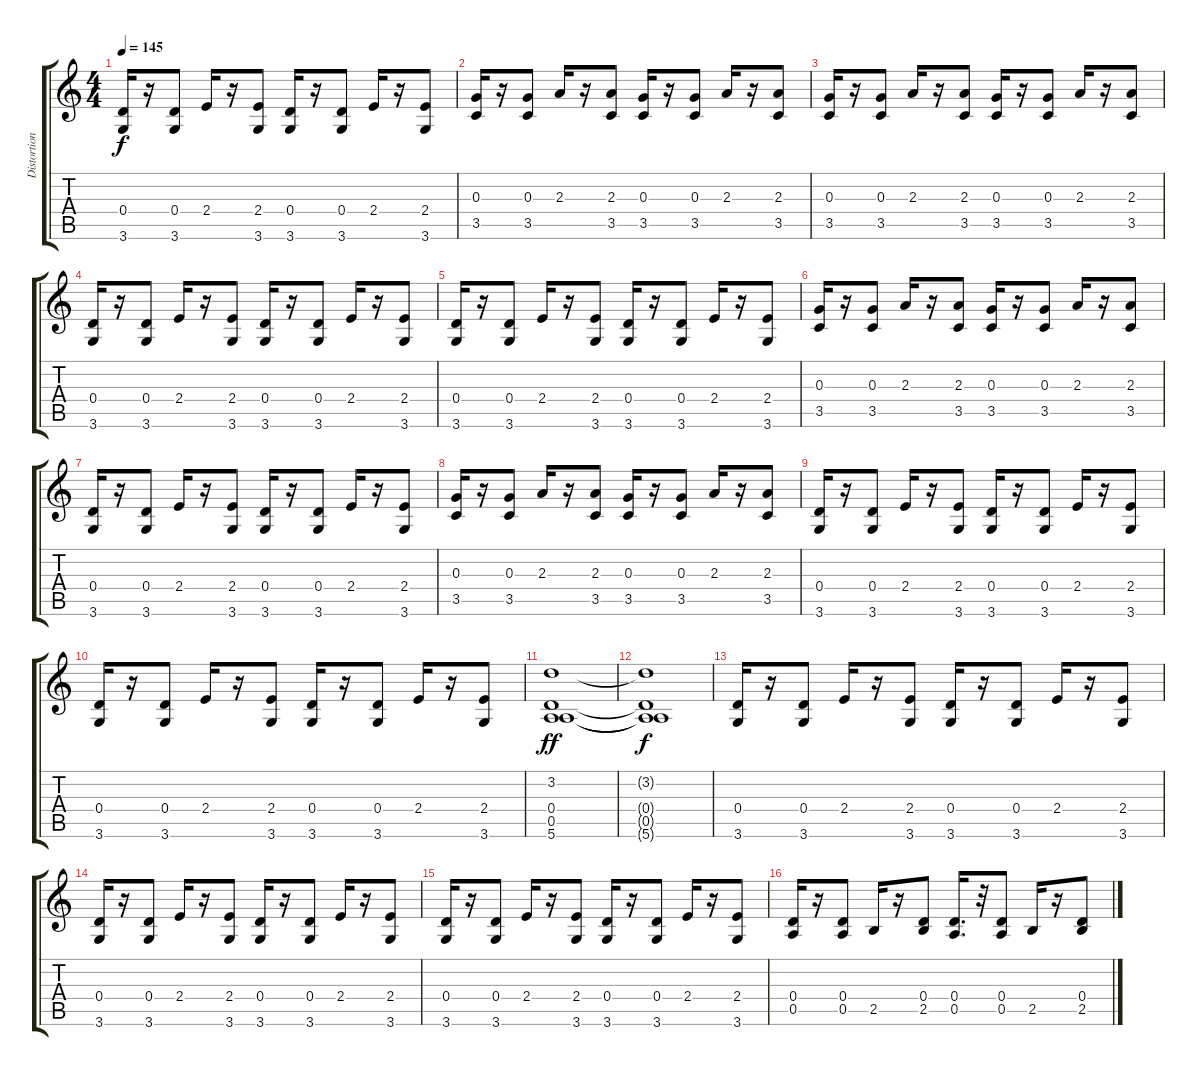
\track ("Distortion Guitar" "Distortion") {instrument distortionguitar}
\staff {score tabs}
\tuning (E4 B3 G3 D3 A2 E2) {hide}
\ts (4 4)
\tempo 145
\clef g2
\ks c
(0.4 3.6).16{dy f} r.16 (0.4 3.6).8 2.4.16 r.16 (2.4 3.6).8 (0.4 3.6).16 r.16 (0.4 3.6).8 2.4.16 r.16 (2.4 3.6).8 |
(0.3 3.5).16 r.16 (0.3 3.5).8 2.3.16 r.16 (2.3 3.5).8 (0.3 3.5).16 r.16 (0.3 3.5).8 2.3.16 r.16 (2.3 3.5).8 |
(0.3 3.5).16 r.16 (0.3 3.5).8 2.3.16 r.16 (2.3 3.5).8 (0.3 3.5).16 r.16 (0.3 3.5).8 2.3.16 r.16 (2.3 3.5).8 |
(0.4 3.6).16 r.16 (0.4 3.6).8 2.4.16 r.16 (2.4 3.6).8 (0.4 3.6).16 r.16 (0.4 3.6).8 2.4.16 r.16 (2.4 3.6).8 |
(0.4 3.6).16 r.16 (0.4 3.6).8 2.4.16 r.16 (2.4 3.6).8 (0.4 3.6).16 r.16 (0.4 3.6).8 2.4.16 r.16 (2.4 3.6).8 |
(0.3 3.5).16 r.16 (0.3 3.5).8 2.3.16 r.16 (2.3 3.5).8 (0.3 3.5).16 r.16 (0.3 3.5).8 2.3.16 r.16 (2.3 3.5).8 |
(0.4 3.6).16 r.16 (0.4 3.6).8 2.4.16 r.16 (2.4 3.6).8 (0.4 3.6).16 r.16 (0.4 3.6).8 2.4.16 r.16 (2.4 3.6).8 |
(0.3 3.5).16 r.16 (0.3 3.5).8 2.3.16 r.16 (2.3 3.5).8 (0.3 3.5).16 r.16 (0.3 3.5).8 2.3.16 r.16 (2.3 3.5).8 |
(0.4 3.6).16 r.16 (0.4 3.6).8 2.4.16 r.16 (2.4 3.6).8 (0.4 3.6).16 r.16 (0.4 3.6).8 2.4.16 r.16 (2.4 3.6).8 |
(0.4 3.6).16 r.16 (0.4 3.6).8 2.4.16 r.16 (2.4 3.6).8 (0.4 3.6).16 r.16 (0.4 3.6).8 2.4.16 r.16 (2.4 3.6).8 |
(3.2 0.4 0.5 5.6).1{dy ff} |
(3.2{t} 0.4{t} 0.5{t} 5.6{t}).1{dy f} |
(0.4 3.6).16 r.16 (0.4 3.6).8 2.4.16 r.16 (2.4 3.6).8 (0.4 3.6).16 r.16 (0.4 3.6).8 2.4.16 r.16 (2.4 3.6).8 |
(0.4 3.6).16 r.16 (0.4 3.6).8 2.4.16 r.16 (2.4 3.6).8 (0.4 3.6).16 r.16 (0.4 3.6).8 2.4.16 r.16 (2.4 3.6).8 |
(0.4 3.6).16 r.16 (0.4 3.6).8 2.4.16 r.16 (2.4 3.6).8 (0.4 3.6).16 r.16 (0.4 3.6).8 2.4.16 r.16 (2.4 3.6).8 |
(0.4 0.5).16 r.16 (0.4 0.5).8 2.5.16 r.16 (0.4 2.5).8 (0.4 0.5).16{d} r.32 (0.4 0.5).8 2.5.16 r.16 (0.4 2.5).8
